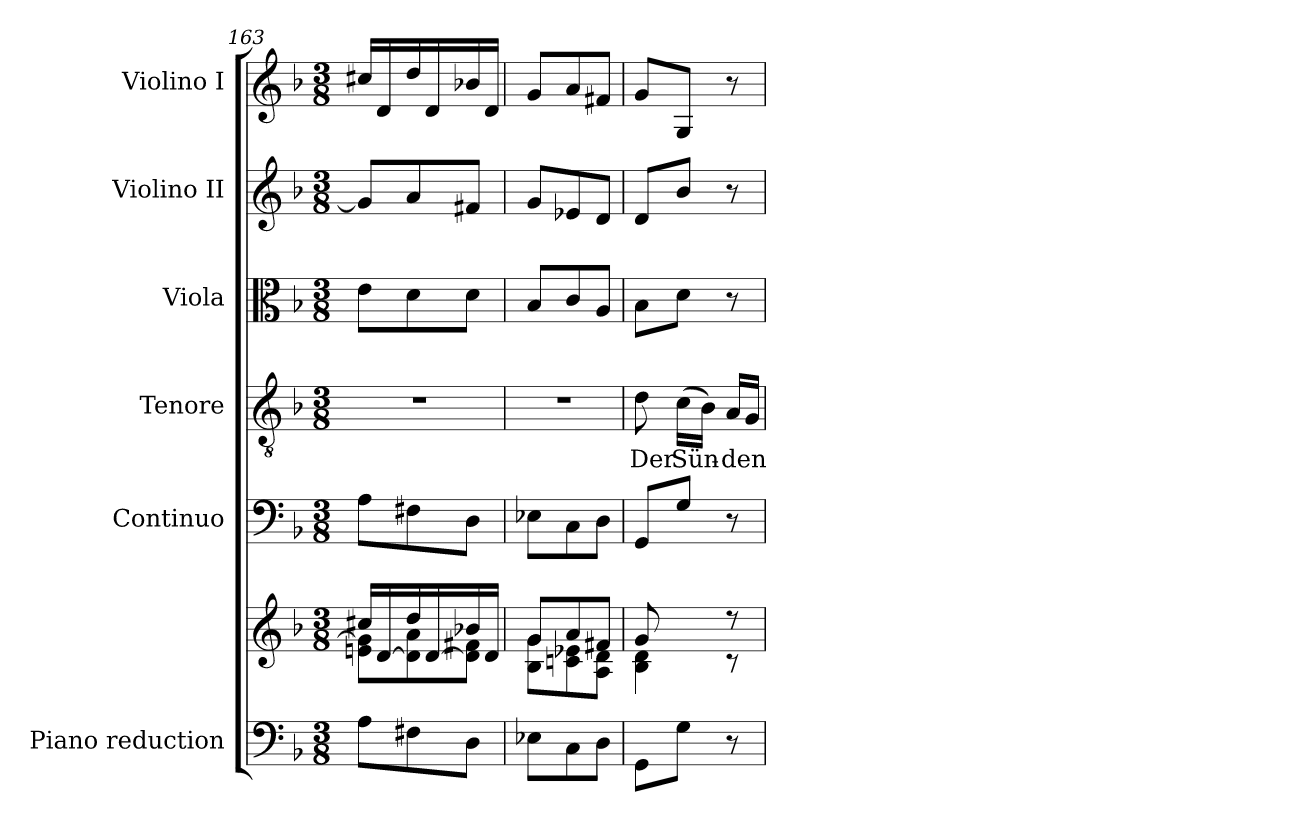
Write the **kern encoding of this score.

**kern	**kern	**kern	**kern	**text	**kern	**kern	**kern
*part6	*part6	*part5	*part4	*part4	*part3	*part2	*part1
*staff7	*staff6	*staff5	*staff4	*staff4	*staff3	*staff2	*staff1
*I"Piano reduction	*	*I"Continuo	*I"Tenore	*	*I"Viola	*I"Violino II	*I"Violino I
*I'Pno	*	*	*	*	*I'Vla	*I'Vln	*I'Vln
*clefF4	*clefG2	*clefF4	*clefGv2	*	*clefC3	*clefG2	*clefG2
*k[b-]	*k[b-]	*k[b-]	*k[b-]	*	*k[b-]	*k[b-]	*k[b-]
*M3/8	*M3/8	*M3/8	*M3/8	*	*M3/8	*M3/8	*M3/8
=163	=163	=163	=163	=163	=163	=163	=163
*	*^	*	*	*	*	*	*
8A\L	16cc#X/LL	8en\ 8g\]L	8A\L	4.r	.	8e\L	8g/L]	16cc#X/LL
.	[16d/	.	.	.	.	.	.	16d/
8F#X\	16dd/	8d\] 8a\	8F#X\	.	.	8d\	8a/	16dd/
.	[16d/	.	.	.	.	.	.	16d/
8D\J	16b-X/	8d\] 8f#X\J	8D\J	.	.	8d\J	8f#X/J	16b-X/
.	16d/JJ	.	.	.	.	.	.	16d/JJ
=164	=164	=164	=164	=164	=164	=164	=164	=164
8E-X\L	8g/L	8B-\ 8g\L	8E-X\L	4.r	.	8B-/L	8g/L	8g/L
8C\	8a/	8cn\ 8e-X\	8C\	.	.	8c/	8e-X/	8a/
8D\J	8f#X/J	8A\ 8d\J	8D\J	.	.	8A/J	8d/J	8f#X/J
!!LO:LB:g=z
=165	=165	=165	=165	=165	=165	=165	=165	=165
*^	*	*	*	*	*	*	*	*
!	!	!	!	!	!	!LO:LY:b	!	!	!
8ryy	8GG\L	8g/L	4B-\ 4d\	8GG/L	8d\	Der	8B-\L	8d/L	8g/L
!	!	!	!	!	!	!LO:LY:b	!	!	!
8G/J	8G\J	8ryy	.	8G/J	(>16c\LL	Sün-	8d\J	8b-/J	8G/J
.	.	.	.	.	16B-\JJ)	.	.	.	.
!	!	!	!	!	!	!LO:LY:b	!	!	!
8ryy	8r	8r	8r	8r	16A/LL	-den	8r	8r	8r
.	.	.	.	.	16G/JJ	.	.	.	.
*v	*v	*	*	*	*	*	*	*	*
*	*v	*v	*	*	*	*	*	*
=	=	=	=	=	=	=	=
*-	*-	*-	*-	*-	*-	*-	*-
